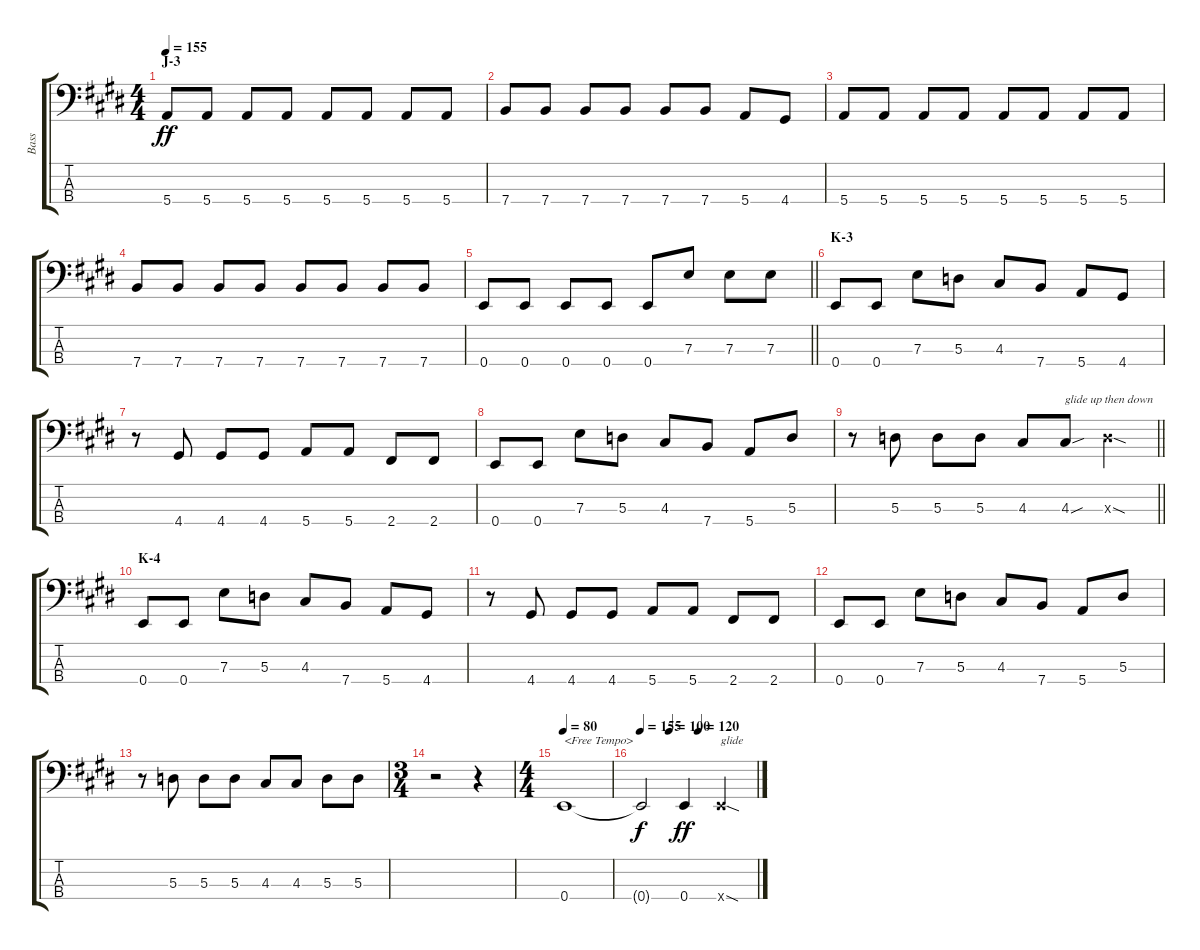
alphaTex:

\track ("Bass" "Bass") {instrument electricbasspick}
\staff {score tabs}
\tuning (G2 D2 A1 E1) {hide}
\ts (4 4)
\section ("" "J-3")
\tempo 155
\clef f4
\ks e
5.4.8{dy ff} 5.4.8 5.4.8 5.4.8 5.4.8 5.4.8 5.4.8 5.4.8 |
7.4.8 7.4.8 7.4.8 7.4.8 7.4.8 7.4.8 5.4.8 4.4.8 |
5.4.8 5.4.8 5.4.8 5.4.8 5.4.8 5.4.8 5.4.8 5.4.8 |
7.4.8 7.4.8 7.4.8 7.4.8 7.4.8 7.4.8 7.4.8 7.4.8 |
\barLineRight lightlight
0.4.8 0.4.8 0.4.8 0.4.8 0.4.8 7.3.8 7.3.8 7.3.8 |
\section ("" "K-3")
0.4.8 0.4.8 7.3.8 5.3.8 4.3.8 7.4.8 5.4.8 4.4.8 |
r.8 4.4.8 4.4.8 4.4.8 5.4.8 5.4.8 2.4.8 2.4.8 |
0.4.8 0.4.8 7.3.8 5.3.8 4.3.8 7.4.8 5.4.8 5.3.8 |
\barLineRight lightlight
r.8 5.3.8 5.3.8 5.3.8 4.3.8 4.3{sou}.8{txt "glide up then down"} 5.3{sod x}.4 |
\section ("" "K-4")
0.4.8 0.4.8 7.3.8 5.3.8 4.3.8 7.4.8 5.4.8 4.4.8 |
r.8 4.4.8 4.4.8 4.4.8 5.4.8 5.4.8 2.4.8 2.4.8 |
0.4.8 0.4.8 7.3.8 5.3.8 4.3.8 7.4.8 5.4.8 5.3.8 |
r.8 5.3.8 5.3.8 5.3.8 4.3.8 4.3.8 5.3.8 5.3.8 |
\ts (3 4)
r.2 r.4 |
\ts (4 4)
\tempo 80
0.4.1{txt "<Free Tempo>"} |
\tempo 155
\tempo (100 0.25)
\tempo (120 0.5)
0.4{t}.2{dy f} 0.4.4{dy ff} 0.4{sod x}.4{txt "glide"}
